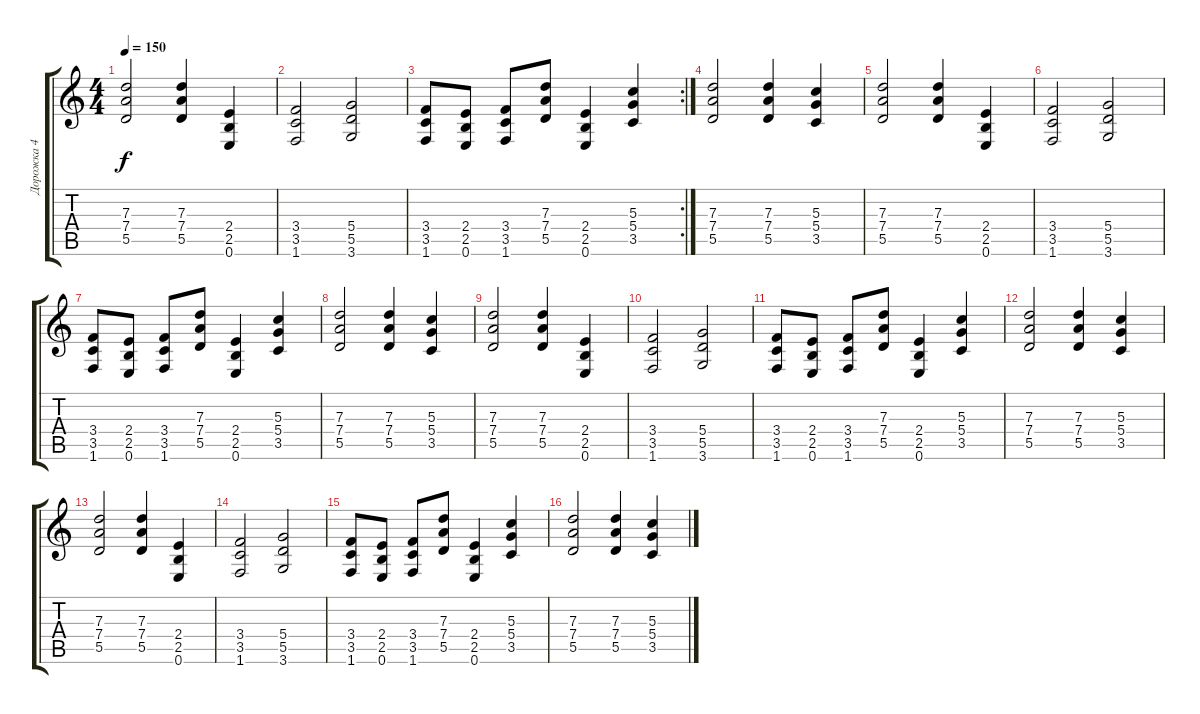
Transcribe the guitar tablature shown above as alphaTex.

\track ("Дорожка 4" "Дорожка 4") {instrument overdrivenguitar}
\staff {score tabs}
\tuning (E4 B3 G3 D3 A2 E2) {hide}
\ts (4 4)
\tempo 150
\clef g2
\ks c
(7.3 7.4 5.5).2{dy f} (7.3 7.4 5.5).4 (2.4 2.5 0.6).4 |
(3.4 3.5 1.6).2 (5.4 5.5 3.6).2 |
\rc 2
(3.4 3.5 1.6).8 (2.4 2.5 0.6).8 (3.4 3.5 1.6).8 (7.3 7.4 5.5).8 (2.4 2.5 0.6).4 (5.3 5.4 3.5).4 |
(7.3 7.4 5.5).2 (7.3 7.4 5.5).4 (5.3 5.4 3.5).4 |
(7.3 7.4 5.5).2 (7.3 7.4 5.5).4 (2.4 2.5 0.6).4 |
(3.4 3.5 1.6).2 (5.4 5.5 3.6).2 |
(3.4 3.5 1.6).8 (2.4 2.5 0.6).8 (3.4 3.5 1.6).8 (7.3 7.4 5.5).8 (2.4 2.5 0.6).4 (5.3 5.4 3.5).4 |
(7.3 7.4 5.5).2 (7.3 7.4 5.5).4 (5.3 5.4 3.5).4 |
(7.3 7.4 5.5).2 (7.3 7.4 5.5).4 (2.4 2.5 0.6).4 |
(3.4 3.5 1.6).2 (5.4 5.5 3.6).2 |
(3.4 3.5 1.6).8 (2.4 2.5 0.6).8 (3.4 3.5 1.6).8 (7.3 7.4 5.5).8 (2.4 2.5 0.6).4 (5.3 5.4 3.5).4 |
(7.3 7.4 5.5).2 (7.3 7.4 5.5).4 (5.3 5.4 3.5).4 |
(7.3 7.4 5.5).2 (7.3 7.4 5.5).4 (2.4 2.5 0.6).4 |
(3.4 3.5 1.6).2 (5.4 5.5 3.6).2 |
(3.4 3.5 1.6).8 (2.4 2.5 0.6).8 (3.4 3.5 1.6).8 (7.3 7.4 5.5).8 (2.4 2.5 0.6).4 (5.3 5.4 3.5).4 |
(7.3 7.4 5.5).2 (7.3 7.4 5.5).4 (5.3 5.4 3.5).4
